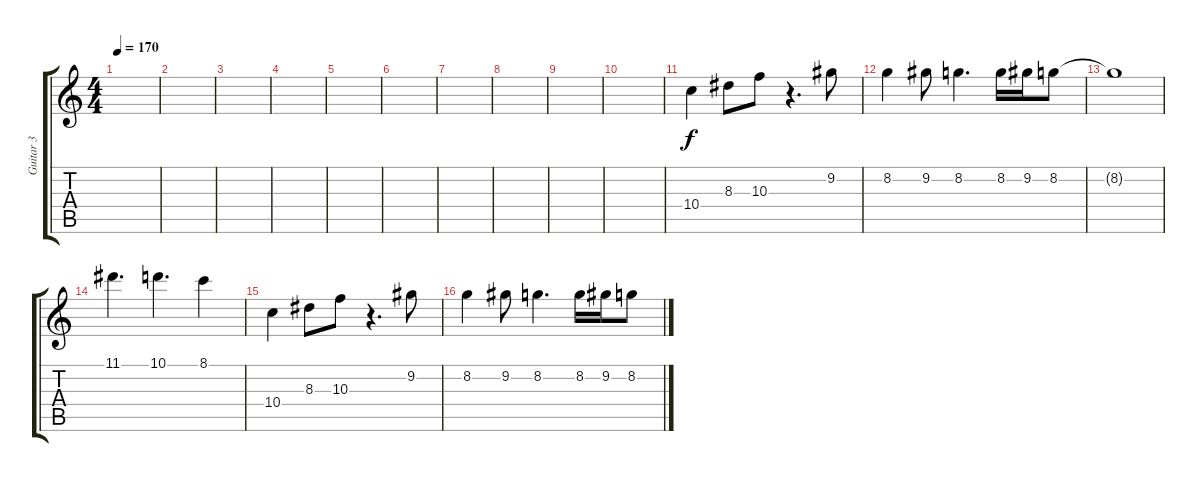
\track ("Guitar 3" "Guitar 3") {instrument acousticguitarsteel}
\staff {score tabs}
\tuning (E4 B3 G3 D3 A2 E2) {hide}
\ts (4 4)
\tempo 170
\clef g2
\ks c
|
|
|
|
|
|
|
|
|
|
10.4.4 8.3.8 10.3.8 r.4{d} 9.2.8 |
8.2.4 9.2.8 8.2.4{d} 8.2.16 9.2.16 8.2.8 |
8.2{t}.1 |
11.1.4{d} 10.1.4{d} 8.1.4 |
10.4.4 8.3.8 10.3.8 r.4{d} 9.2.8 |
8.2.4 9.2.8 8.2.4{d} 8.2.16 9.2.16 8.2.8
